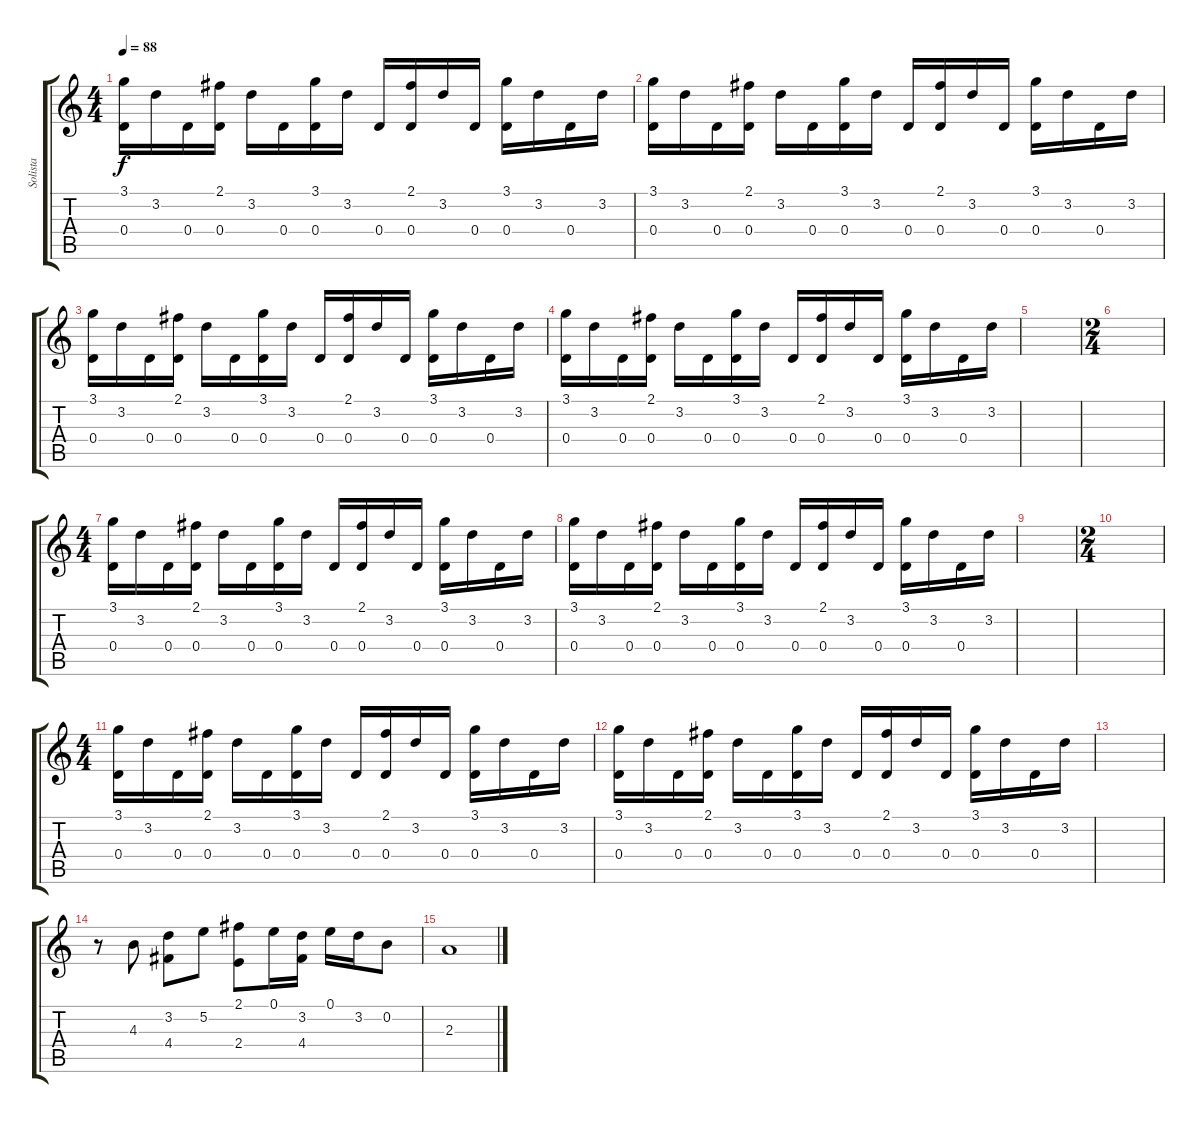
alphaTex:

\track ("Solista" "Solista") {instrument acousticguitarsteel}
\staff {score tabs}
\tuning (E4 B3 G3 D3 A2 D2) {hide}
\ts (4 4)
\tempo 88
\clef g2
\ks c
(3.1 0.4).16{dy f instrument acousticguitarsteel} 3.2.16 0.4.16 (2.1 0.4).16 3.2.16 0.4.16 (3.1 0.4).16 3.2.16 0.4.16 (2.1 0.4).16 3.2.16 0.4.16 (3.1 0.4).16 3.2.16 0.4.16 3.2.16 |
(3.1 0.4).16 3.2.16 0.4.16 (2.1 0.4).16 3.2.16 0.4.16 (3.1 0.4).16 3.2.16 0.4.16 (2.1 0.4).16 3.2.16 0.4.16 (3.1 0.4).16 3.2.16 0.4.16 3.2.16 |
(3.1 0.4).16 3.2.16 0.4.16 (2.1 0.4).16 3.2.16 0.4.16 (3.1 0.4).16 3.2.16 0.4.16 (2.1 0.4).16 3.2.16 0.4.16 (3.1 0.4).16 3.2.16 0.4.16 3.2.16 |
(3.1 0.4).16 3.2.16 0.4.16 (2.1 0.4).16 3.2.16 0.4.16 (3.1 0.4).16 3.2.16 0.4.16 (2.1 0.4).16 3.2.16 0.4.16 (3.1 0.4).16 3.2.16 0.4.16 3.2.16 |
|
\ts (2 4)
|
\ts (4 4)
(3.1 0.4).16 3.2.16 0.4.16 (2.1 0.4).16 3.2.16 0.4.16 (3.1 0.4).16 3.2.16 0.4.16 (2.1 0.4).16 3.2.16 0.4.16 (3.1 0.4).16 3.2.16 0.4.16 3.2.16 |
(3.1 0.4).16 3.2.16 0.4.16 (2.1 0.4).16 3.2.16 0.4.16 (3.1 0.4).16 3.2.16 0.4.16 (2.1 0.4).16 3.2.16 0.4.16 (3.1 0.4).16 3.2.16 0.4.16 3.2.16 |
|
\ts (2 4)
|
\ts (4 4)
(3.1 0.4).16 3.2.16 0.4.16 (2.1 0.4).16 3.2.16 0.4.16 (3.1 0.4).16 3.2.16 0.4.16 (2.1 0.4).16 3.2.16 0.4.16 (3.1 0.4).16 3.2.16 0.4.16 3.2.16 |
(3.1 0.4).16 3.2.16 0.4.16 (2.1 0.4).16 3.2.16 0.4.16 (3.1 0.4).16 3.2.16 0.4.16 (2.1 0.4).16 3.2.16 0.4.16 (3.1 0.4).16 3.2.16 0.4.16 3.2.16 |
|
r.8 4.3.8 (3.2 4.4).8 5.2.8 (2.1 2.4).8 0.1.16 (3.2 4.4).16 0.1.16 3.2.16 0.2.8 |
2.3.1
